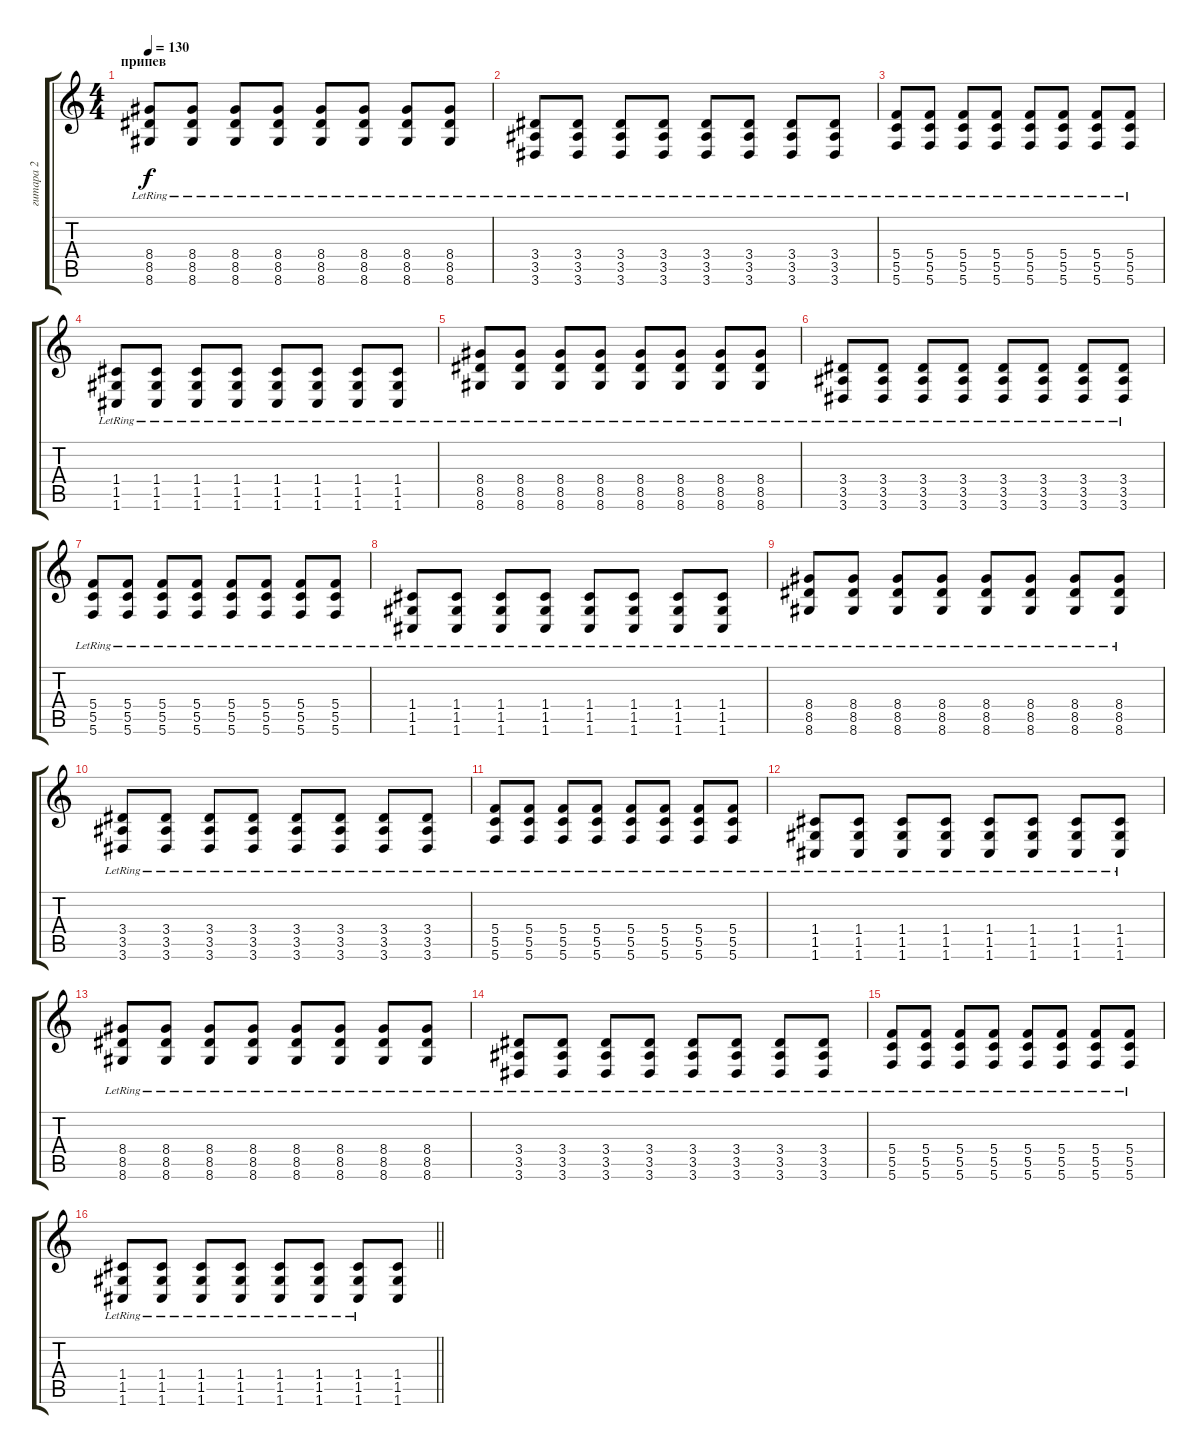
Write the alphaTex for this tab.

\track ("гитара 2" "гитара 2") {instrument distortionguitar}
\staff {score tabs}
\tuning (D4 A3 F3 C3 G2 C2) {hide}
\ts (4 4)
\section ("" "припев")
\tempo 130
\clef g2
\ks c
(8.4{lr} 8.5{lr} 8.6{lr}).8{dy f} (8.4{lr} 8.5{lr} 8.6{lr}).8 (8.4{lr} 8.5{lr} 8.6{lr}).8 (8.4{lr} 8.5{lr} 8.6{lr}).8 (8.4{lr} 8.5{lr} 8.6{lr}).8 (8.4{lr} 8.5{lr} 8.6{lr}).8 (8.4{lr} 8.5{lr} 8.6{lr}).8 (8.4{lr} 8.5{lr} 8.6{lr}).8 |
(3.4{lr} 3.5{lr} 3.6{lr}).8 (3.4{lr} 3.5{lr} 3.6{lr}).8 (3.4{lr} 3.5{lr} 3.6{lr}).8 (3.4{lr} 3.5{lr} 3.6{lr}).8 (3.4{lr} 3.5{lr} 3.6{lr}).8 (3.4{lr} 3.5{lr} 3.6{lr}).8 (3.4{lr} 3.5{lr} 3.6{lr}).8 (3.4{lr} 3.5{lr} 3.6{lr}).8 |
(5.4{lr} 5.5{lr} 5.6{lr}).8 (5.4{lr} 5.5{lr} 5.6{lr}).8 (5.4{lr} 5.5{lr} 5.6{lr}).8 (5.4{lr} 5.5{lr} 5.6{lr}).8 (5.4{lr} 5.5{lr} 5.6{lr}).8 (5.4{lr} 5.5{lr} 5.6{lr}).8 (5.4{lr} 5.5{lr} 5.6{lr}).8 (5.4{lr} 5.5{lr} 5.6{lr}).8 |
(1.4{lr} 1.5{lr} 1.6{lr}).8 (1.4{lr} 1.5{lr} 1.6{lr}).8 (1.4{lr} 1.5{lr} 1.6{lr}).8 (1.4{lr} 1.5{lr} 1.6{lr}).8 (1.4{lr} 1.5{lr} 1.6{lr}).8 (1.4{lr} 1.5{lr} 1.6{lr}).8 (1.4{lr} 1.5{lr} 1.6{lr}).8 (1.4{lr} 1.5{lr} 1.6{lr}).8 |
(8.4{lr} 8.5{lr} 8.6{lr}).8 (8.4{lr} 8.5{lr} 8.6{lr}).8 (8.4{lr} 8.5{lr} 8.6{lr}).8 (8.4{lr} 8.5{lr} 8.6{lr}).8 (8.4{lr} 8.5{lr} 8.6{lr}).8 (8.4{lr} 8.5{lr} 8.6{lr}).8 (8.4{lr} 8.5{lr} 8.6{lr}).8 (8.4{lr} 8.5{lr} 8.6{lr}).8 |
(3.4{lr} 3.5{lr} 3.6{lr}).8 (3.4{lr} 3.5{lr} 3.6{lr}).8 (3.4{lr} 3.5{lr} 3.6{lr}).8 (3.4{lr} 3.5{lr} 3.6{lr}).8 (3.4{lr} 3.5{lr} 3.6{lr}).8 (3.4{lr} 3.5{lr} 3.6{lr}).8 (3.4{lr} 3.5{lr} 3.6{lr}).8 (3.4{lr} 3.5{lr} 3.6{lr}).8 |
(5.4{lr} 5.5{lr} 5.6{lr}).8 (5.4{lr} 5.5{lr} 5.6{lr}).8 (5.4{lr} 5.5{lr} 5.6{lr}).8 (5.4{lr} 5.5{lr} 5.6{lr}).8 (5.4{lr} 5.5{lr} 5.6{lr}).8 (5.4{lr} 5.5{lr} 5.6{lr}).8 (5.4{lr} 5.5{lr} 5.6{lr}).8 (5.4{lr} 5.5{lr} 5.6{lr}).8 |
(1.4{lr} 1.5{lr} 1.6{lr}).8 (1.4{lr} 1.5{lr} 1.6{lr}).8 (1.4{lr} 1.5{lr} 1.6{lr}).8 (1.4{lr} 1.5{lr} 1.6{lr}).8 (1.4{lr} 1.5{lr} 1.6{lr}).8 (1.4{lr} 1.5{lr} 1.6{lr}).8 (1.4{lr} 1.5{lr} 1.6{lr}).8 (1.4{lr} 1.5{lr} 1.6{lr}).8 |
(8.4{lr} 8.5{lr} 8.6{lr}).8 (8.4{lr} 8.5{lr} 8.6{lr}).8 (8.4{lr} 8.5{lr} 8.6{lr}).8 (8.4{lr} 8.5{lr} 8.6{lr}).8 (8.4{lr} 8.5{lr} 8.6{lr}).8 (8.4{lr} 8.5{lr} 8.6{lr}).8 (8.4{lr} 8.5{lr} 8.6{lr}).8 (8.4{lr} 8.5{lr} 8.6{lr}).8 |
(3.4{lr} 3.5{lr} 3.6{lr}).8 (3.4{lr} 3.5{lr} 3.6{lr}).8 (3.4{lr} 3.5{lr} 3.6{lr}).8 (3.4{lr} 3.5{lr} 3.6{lr}).8 (3.4{lr} 3.5{lr} 3.6{lr}).8 (3.4{lr} 3.5{lr} 3.6{lr}).8 (3.4{lr} 3.5{lr} 3.6{lr}).8 (3.4{lr} 3.5{lr} 3.6{lr}).8 |
(5.4{lr} 5.5{lr} 5.6{lr}).8 (5.4{lr} 5.5{lr} 5.6{lr}).8 (5.4{lr} 5.5{lr} 5.6{lr}).8 (5.4{lr} 5.5{lr} 5.6{lr}).8 (5.4{lr} 5.5{lr} 5.6{lr}).8 (5.4{lr} 5.5{lr} 5.6{lr}).8 (5.4{lr} 5.5{lr} 5.6{lr}).8 (5.4{lr} 5.5{lr} 5.6{lr}).8 |
(1.4{lr} 1.5{lr} 1.6{lr}).8 (1.4{lr} 1.5{lr} 1.6{lr}).8 (1.4{lr} 1.5{lr} 1.6{lr}).8 (1.4{lr} 1.5{lr} 1.6{lr}).8 (1.4{lr} 1.5{lr} 1.6{lr}).8 (1.4{lr} 1.5{lr} 1.6{lr}).8 (1.4{lr} 1.5{lr} 1.6{lr}).8 (1.4{lr} 1.5{lr} 1.6{lr}).8 |
(8.4{lr} 8.5{lr} 8.6{lr}).8 (8.4{lr} 8.5{lr} 8.6{lr}).8 (8.4{lr} 8.5{lr} 8.6{lr}).8 (8.4{lr} 8.5{lr} 8.6{lr}).8 (8.4{lr} 8.5{lr} 8.6{lr}).8 (8.4{lr} 8.5{lr} 8.6{lr}).8 (8.4{lr} 8.5{lr} 8.6{lr}).8 (8.4{lr} 8.5{lr} 8.6{lr}).8 |
(3.4{lr} 3.5{lr} 3.6{lr}).8 (3.4{lr} 3.5{lr} 3.6{lr}).8 (3.4{lr} 3.5{lr} 3.6{lr}).8 (3.4{lr} 3.5{lr} 3.6{lr}).8 (3.4{lr} 3.5{lr} 3.6{lr}).8 (3.4{lr} 3.5{lr} 3.6{lr}).8 (3.4{lr} 3.5{lr} 3.6{lr}).8 (3.4{lr} 3.5{lr} 3.6{lr}).8 |
(5.4{lr} 5.5{lr} 5.6{lr}).8 (5.4{lr} 5.5{lr} 5.6{lr}).8 (5.4{lr} 5.5{lr} 5.6{lr}).8 (5.4{lr} 5.5{lr} 5.6{lr}).8 (5.4{lr} 5.5{lr} 5.6{lr}).8 (5.4{lr} 5.5{lr} 5.6{lr}).8 (5.4{lr} 5.5{lr} 5.6{lr}).8 (5.4{lr} 5.5{lr} 5.6{lr}).8 |
\barLineRight lightlight
(1.4{lr} 1.5{lr} 1.6{lr}).8 (1.4{lr} 1.5{lr} 1.6{lr}).8 (1.4{lr} 1.5{lr} 1.6{lr}).8 (1.4{lr} 1.5{lr} 1.6{lr}).8 (1.4{lr} 1.5{lr} 1.6{lr}).8 (1.4{lr} 1.5{lr} 1.6{lr}).8 (1.4{lr} 1.5{lr} 1.6{lr}).8 (1.4 1.5 1.6).8
